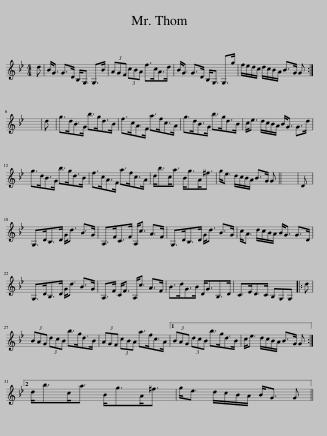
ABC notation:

X:1
L:1/8
M:4/4
I:linebreak $
K:Gmin
V:1 treble
V:1
 d | B<G G>D B,<G, G,>B | (3AGF (3cBA f>cA>d | B<G G>D B,<G, G,>g | f/e/d/c/ d/c/B/A/ B>G G :|$ %5
 x8 | d | g>dB>G b>gd>B | f>cA>F a>fc>A | g>dB>G b>gd>B | %10
 c<e d/c/B/A/ B<G G>d |$ g>dB>G b>gd>B | f>cA>F a>fc>A | d<bc<a B<gA<^f | g<e d/c/B/A/ B>G G || %15
 x8 | D |$ G,>DB,>D G<d B>G | A,>FC>F A,<c A>F | G,>DB,>D G<d B>G | %20
 c<A d/c/B/A/ B<G G>D |$ G,>DB,>D G<d B>G | A,>F C<F A,<c A>F | B>dG>B D<GB,>D | C>ED>C B,G,G, |: %25
 d |$ (3BAG (3dcB b>gd>B | (3AGF (3cBA a>fc>A |1 (3BAG (3dcB b>gd>B | c<e d/c/B/A/ B>G G :|2$ %30
 d<bc<a B<gA<^f | g<e d/c/B/A/ B<G G || %32
